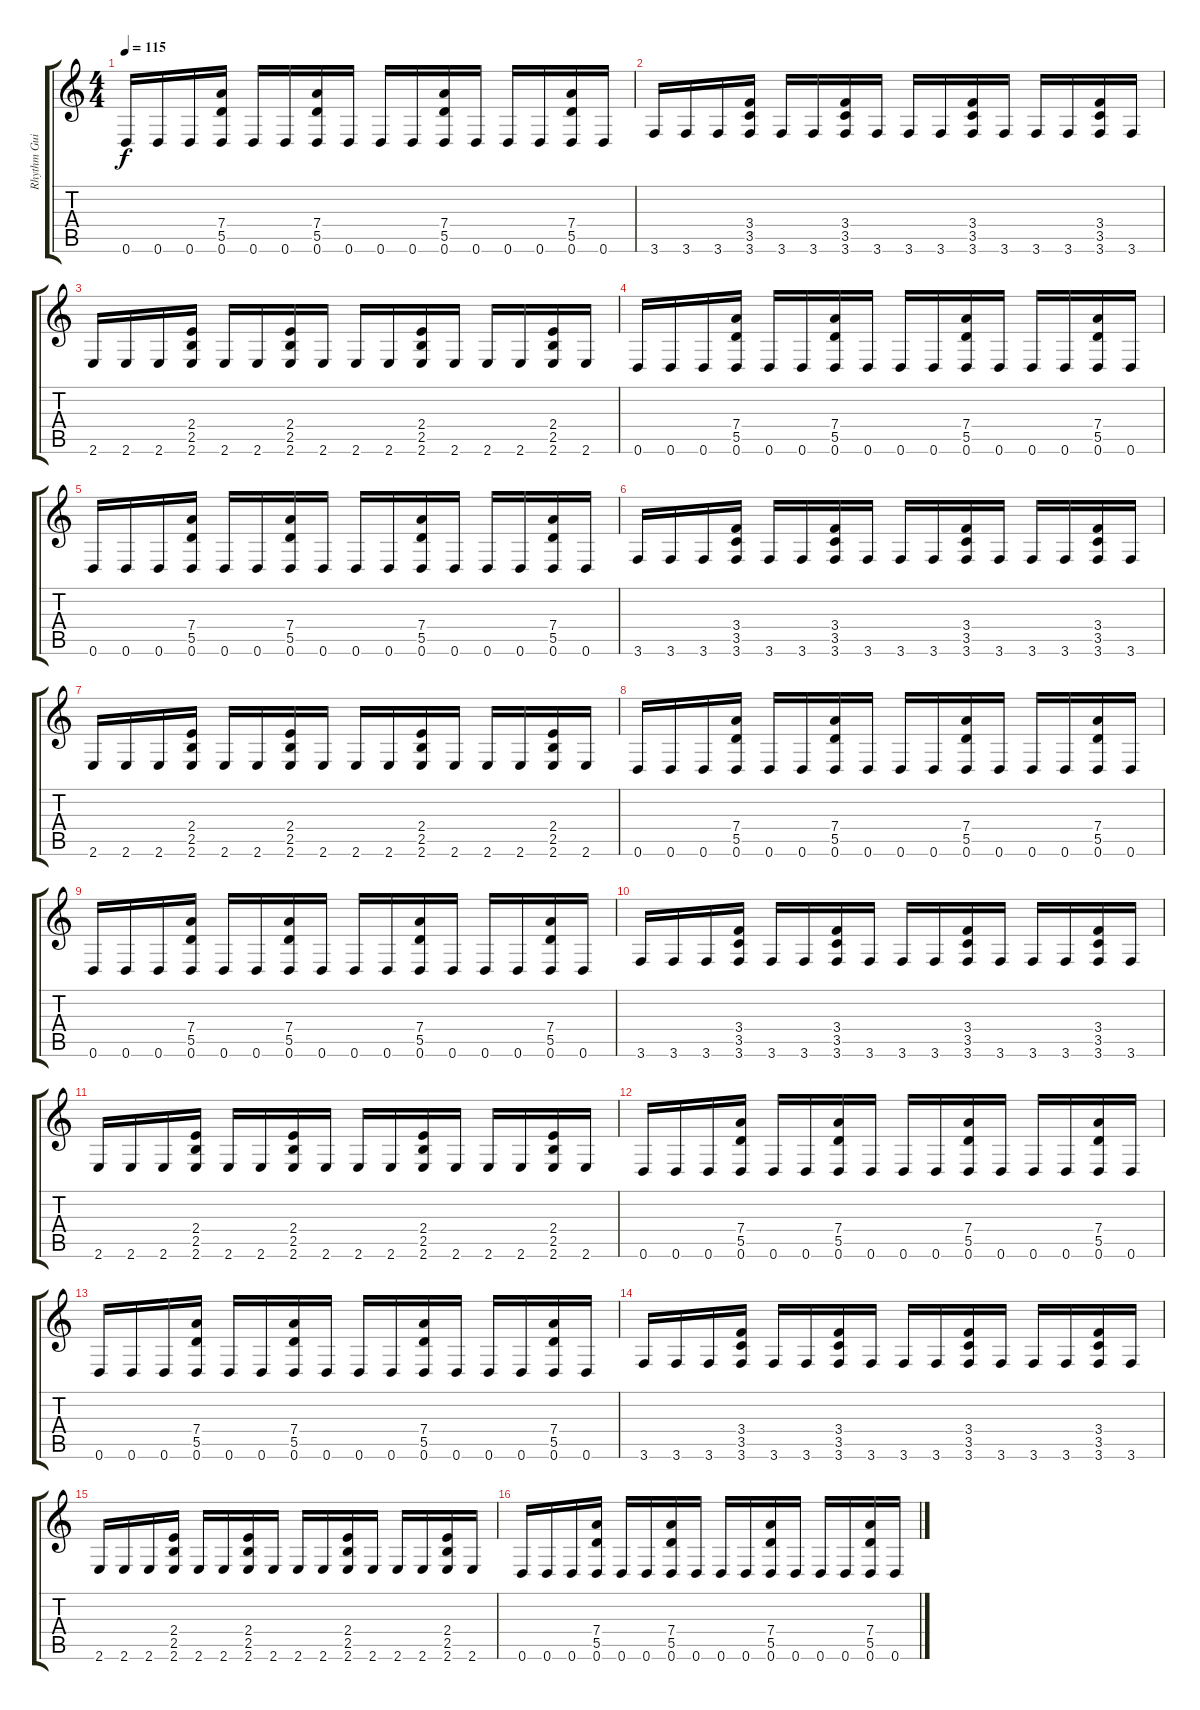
\track ("Rhythm Guitar (Left)" "Rhythm Gui") {instrument distortionguitar}
\staff {score tabs}
\tuning (E4 B3 G3 D3 A2 D2) {hide}
\ts (4 4)
\tempo 115
\clef g2
\ks c
0.6.16{dy f} 0.6.16 0.6.16 (7.4 5.5 0.6).16 0.6.16 0.6.16 (7.4 5.5 0.6).16 0.6.16 0.6.16 0.6.16 (7.4 5.5 0.6).16 0.6.16 0.6.16 0.6.16 (7.4 5.5 0.6).16 0.6.16 |
3.6.16 3.6.16 3.6.16 (3.4 3.5 3.6).16 3.6.16 3.6.16 (3.4 3.5 3.6).16 3.6.16 3.6.16 3.6.16 (3.4 3.5 3.6).16 3.6.16 3.6.16 3.6.16 (3.4 3.5 3.6).16 3.6.16 |
2.6.16 2.6.16 2.6.16 (2.4 2.5 2.6).16 2.6.16 2.6.16 (2.4 2.5 2.6).16 2.6.16 2.6.16 2.6.16 (2.4 2.5 2.6).16 2.6.16 2.6.16 2.6.16 (2.4 2.5 2.6).16 2.6.16 |
0.6.16 0.6.16 0.6.16 (7.4 5.5 0.6).16 0.6.16 0.6.16 (7.4 5.5 0.6).16 0.6.16 0.6.16 0.6.16 (7.4 5.5 0.6).16 0.6.16 0.6.16 0.6.16 (7.4 5.5 0.6).16 0.6.16 |
0.6.16 0.6.16 0.6.16 (7.4 5.5 0.6).16 0.6.16 0.6.16 (7.4 5.5 0.6).16 0.6.16 0.6.16 0.6.16 (7.4 5.5 0.6).16 0.6.16 0.6.16 0.6.16 (7.4 5.5 0.6).16 0.6.16 |
3.6.16 3.6.16 3.6.16 (3.4 3.5 3.6).16 3.6.16 3.6.16 (3.4 3.5 3.6).16 3.6.16 3.6.16 3.6.16 (3.4 3.5 3.6).16 3.6.16 3.6.16 3.6.16 (3.4 3.5 3.6).16 3.6.16 |
2.6.16 2.6.16 2.6.16 (2.4 2.5 2.6).16 2.6.16 2.6.16 (2.4 2.5 2.6).16 2.6.16 2.6.16 2.6.16 (2.4 2.5 2.6).16 2.6.16 2.6.16 2.6.16 (2.4 2.5 2.6).16 2.6.16 |
0.6.16 0.6.16 0.6.16 (7.4 5.5 0.6).16 0.6.16 0.6.16 (7.4 5.5 0.6).16 0.6.16 0.6.16 0.6.16 (7.4 5.5 0.6).16 0.6.16 0.6.16 0.6.16 (7.4 5.5 0.6).16 0.6.16 |
0.6.16 0.6.16 0.6.16 (7.4 5.5 0.6).16 0.6.16 0.6.16 (7.4 5.5 0.6).16 0.6.16 0.6.16 0.6.16 (7.4 5.5 0.6).16 0.6.16 0.6.16 0.6.16 (7.4 5.5 0.6).16 0.6.16 |
3.6.16 3.6.16 3.6.16 (3.4 3.5 3.6).16 3.6.16 3.6.16 (3.4 3.5 3.6).16 3.6.16 3.6.16 3.6.16 (3.4 3.5 3.6).16 3.6.16 3.6.16 3.6.16 (3.4 3.5 3.6).16 3.6.16 |
2.6.16 2.6.16 2.6.16 (2.4 2.5 2.6).16 2.6.16 2.6.16 (2.4 2.5 2.6).16 2.6.16 2.6.16 2.6.16 (2.4 2.5 2.6).16 2.6.16 2.6.16 2.6.16 (2.4 2.5 2.6).16 2.6.16 |
0.6.16 0.6.16 0.6.16 (7.4 5.5 0.6).16 0.6.16 0.6.16 (7.4 5.5 0.6).16 0.6.16 0.6.16 0.6.16 (7.4 5.5 0.6).16 0.6.16 0.6.16 0.6.16 (7.4 5.5 0.6).16 0.6.16 |
0.6.16 0.6.16 0.6.16 (7.4 5.5 0.6).16 0.6.16 0.6.16 (7.4 5.5 0.6).16 0.6.16 0.6.16 0.6.16 (7.4 5.5 0.6).16 0.6.16 0.6.16 0.6.16 (7.4 5.5 0.6).16 0.6.16 |
3.6.16 3.6.16 3.6.16 (3.4 3.5 3.6).16 3.6.16 3.6.16 (3.4 3.5 3.6).16 3.6.16 3.6.16 3.6.16 (3.4 3.5 3.6).16 3.6.16 3.6.16 3.6.16 (3.4 3.5 3.6).16 3.6.16 |
2.6.16 2.6.16 2.6.16 (2.4 2.5 2.6).16 2.6.16 2.6.16 (2.4 2.5 2.6).16 2.6.16 2.6.16 2.6.16 (2.4 2.5 2.6).16 2.6.16 2.6.16 2.6.16 (2.4 2.5 2.6).16 2.6.16 |
0.6.16 0.6.16 0.6.16 (7.4 5.5 0.6).16 0.6.16 0.6.16 (7.4 5.5 0.6).16 0.6.16 0.6.16 0.6.16 (7.4 5.5 0.6).16 0.6.16 0.6.16 0.6.16 (7.4 5.5 0.6).16 0.6.16
